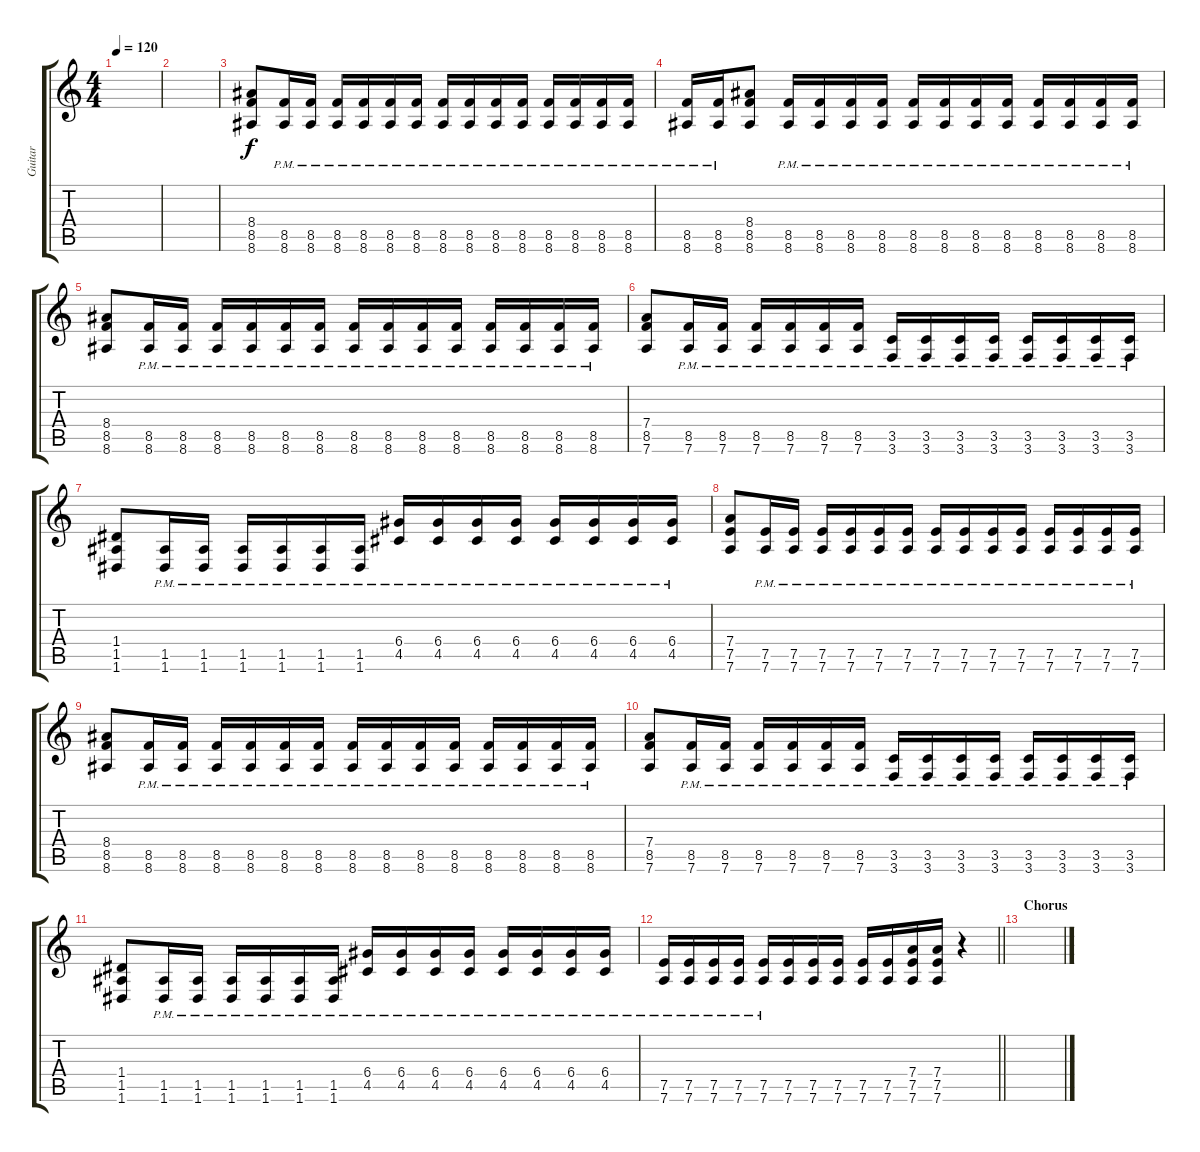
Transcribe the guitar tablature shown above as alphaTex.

\track ("Guitar" "Guitar") {instrument distortionguitar}
\staff {score tabs}
\tuning (E4 B3 G3 D3 A2 D2) {hide}
\ts (4 4)
\tempo 120
\clef g2
\ks c
|
|
(8.4 8.5 8.6).8 (8.5{pm} 8.6{pm}).16 (8.5{pm} 8.6{pm}).16 (8.5{pm} 8.6{pm}).16 (8.5{pm} 8.6{pm}).16 (8.5{pm} 8.6{pm}).16 (8.5{pm} 8.6{pm}).16 (8.5{pm} 8.6{pm}).16 (8.5{pm} 8.6{pm}).16 (8.5{pm} 8.6{pm}).16 (8.5{pm} 8.6{pm}).16 (8.5{pm} 8.6{pm}).16 (8.5{pm} 8.6{pm}).16 (8.5{pm} 8.6{pm}).16 (8.5{pm} 8.6{pm}).16 |
(8.5{pm} 8.6{pm}).16 (8.5{pm} 8.6{pm}).16 (8.4 8.5 8.6).8 (8.5{pm} 8.6{pm}).16 (8.5{pm} 8.6{pm}).16 (8.5{pm} 8.6{pm}).16 (8.5{pm} 8.6{pm}).16 (8.5{pm} 8.6{pm}).16 (8.5{pm} 8.6{pm}).16 (8.5{pm} 8.6{pm}).16 (8.5{pm} 8.6{pm}).16 (8.5{pm} 8.6{pm}).16 (8.5{pm} 8.6{pm}).16 (8.5{pm} 8.6{pm}).16 (8.5{pm} 8.6{pm}).16 |
(8.4 8.5 8.6).8 (8.5{pm} 8.6{pm}).16 (8.5{pm} 8.6{pm}).16 (8.5{pm} 8.6{pm}).16 (8.5{pm} 8.6{pm}).16 (8.5{pm} 8.6{pm}).16 (8.5{pm} 8.6{pm}).16 (8.5{pm} 8.6{pm}).16 (8.5{pm} 8.6{pm}).16 (8.5{pm} 8.6{pm}).16 (8.5{pm} 8.6{pm}).16 (8.5{pm} 8.6{pm}).16 (8.5{pm} 8.6{pm}).16 (8.5{pm} 8.6{pm}).16 (8.5{pm} 8.6{pm}).16 |
(7.4 8.5 7.6).8 (8.5{pm} 7.6{pm}).16 (8.5{pm} 7.6{pm}).16 (8.5{pm} 7.6{pm}).16 (8.5{pm} 7.6{pm}).16 (8.5{pm} 7.6{pm}).16 (8.5{pm} 7.6{pm}).16 (3.5{pm} 3.6{pm}).16 (3.5{pm} 3.6{pm}).16 (3.5{pm} 3.6{pm}).16 (3.5{pm} 3.6{pm}).16 (3.5{pm} 3.6{pm}).16 (3.5{pm} 3.6{pm}).16 (3.5{pm} 3.6{pm}).16 (3.5{pm} 3.6{pm}).16 |
(1.4 1.5 1.6).8 (1.5{pm} 1.6{pm}).16 (1.5{pm} 1.6{pm}).16 (1.5{pm} 1.6{pm}).16 (1.5{pm} 1.6{pm}).16 (1.5{pm} 1.6{pm}).16 (1.5{pm} 1.6{pm}).16 (6.4{pm} 4.5{pm}).16 (6.4{pm} 4.5{pm}).16 (6.4{pm} 4.5{pm}).16 (6.4{pm} 4.5{pm}).16 (6.4{pm} 4.5{pm}).16 (6.4{pm} 4.5{pm}).16 (6.4{pm} 4.5{pm}).16 (6.4{pm} 4.5{pm}).16 |
(7.4 7.5 7.6).8 (7.5{pm} 7.6{pm}).16 (7.5{pm} 7.6{pm}).16 (7.5{pm} 7.6{pm}).16 (7.5{pm} 7.6{pm}).16 (7.5{pm} 7.6{pm}).16 (7.5{pm} 7.6{pm}).16 (7.5{pm} 7.6{pm}).16 (7.5{pm} 7.6{pm}).16 (7.5{pm} 7.6{pm}).16 (7.5{pm} 7.6{pm}).16 (7.5{pm} 7.6{pm}).16 (7.5{pm} 7.6{pm}).16 (7.5{pm} 7.6{pm}).16 (7.5{pm} 7.6{pm}).16 |
(8.4 8.5 8.6).8 (8.5{pm} 8.6{pm}).16 (8.5{pm} 8.6{pm}).16 (8.5{pm} 8.6{pm}).16 (8.5{pm} 8.6{pm}).16 (8.5{pm} 8.6{pm}).16 (8.5{pm} 8.6{pm}).16 (8.5{pm} 8.6{pm}).16 (8.5{pm} 8.6{pm}).16 (8.5{pm} 8.6{pm}).16 (8.5{pm} 8.6{pm}).16 (8.5{pm} 8.6{pm}).16 (8.5{pm} 8.6{pm}).16 (8.5{pm} 8.6{pm}).16 (8.5{pm} 8.6{pm}).16 |
(7.4 8.5 7.6).8 (8.5{pm} 7.6{pm}).16 (8.5{pm} 7.6{pm}).16 (8.5{pm} 7.6{pm}).16 (8.5{pm} 7.6{pm}).16 (8.5{pm} 7.6{pm}).16 (8.5{pm} 7.6{pm}).16 (3.5{pm} 3.6{pm}).16 (3.5{pm} 3.6{pm}).16 (3.5{pm} 3.6{pm}).16 (3.5{pm} 3.6{pm}).16 (3.5{pm} 3.6{pm}).16 (3.5{pm} 3.6{pm}).16 (3.5{pm} 3.6{pm}).16 (3.5{pm} 3.6{pm}).16 |
(1.4 1.5 1.6).8 (1.5{pm} 1.6{pm}).16 (1.5{pm} 1.6{pm}).16 (1.5{pm} 1.6{pm}).16 (1.5{pm} 1.6{pm}).16 (1.5{pm} 1.6{pm}).16 (1.5{pm} 1.6{pm}).16 (6.4{pm} 4.5{pm}).16 (6.4{pm} 4.5{pm}).16 (6.4{pm} 4.5{pm}).16 (6.4{pm} 4.5{pm}).16 (6.4{pm} 4.5{pm}).16 (6.4{pm} 4.5).16 (6.4{pm} 4.5).16 (6.4{pm} 4.5).16 |
\barLineRight lightlight
(7.5{pm} 7.6{pm}).16 (7.5{pm} 7.6{pm}).16 (7.5{pm} 7.6{pm}).16 (7.5{pm} 7.6{pm}).16 (7.5{pm} 7.6{pm}).16 (7.5 7.6).16 (7.5 7.6).16 (7.5 7.6).16 (7.5 7.6).16 (7.5 7.6).16 (7.4 7.5 7.6).16 (7.4 7.5 7.6).16 r.4 |
\section ("" "Chorus")
